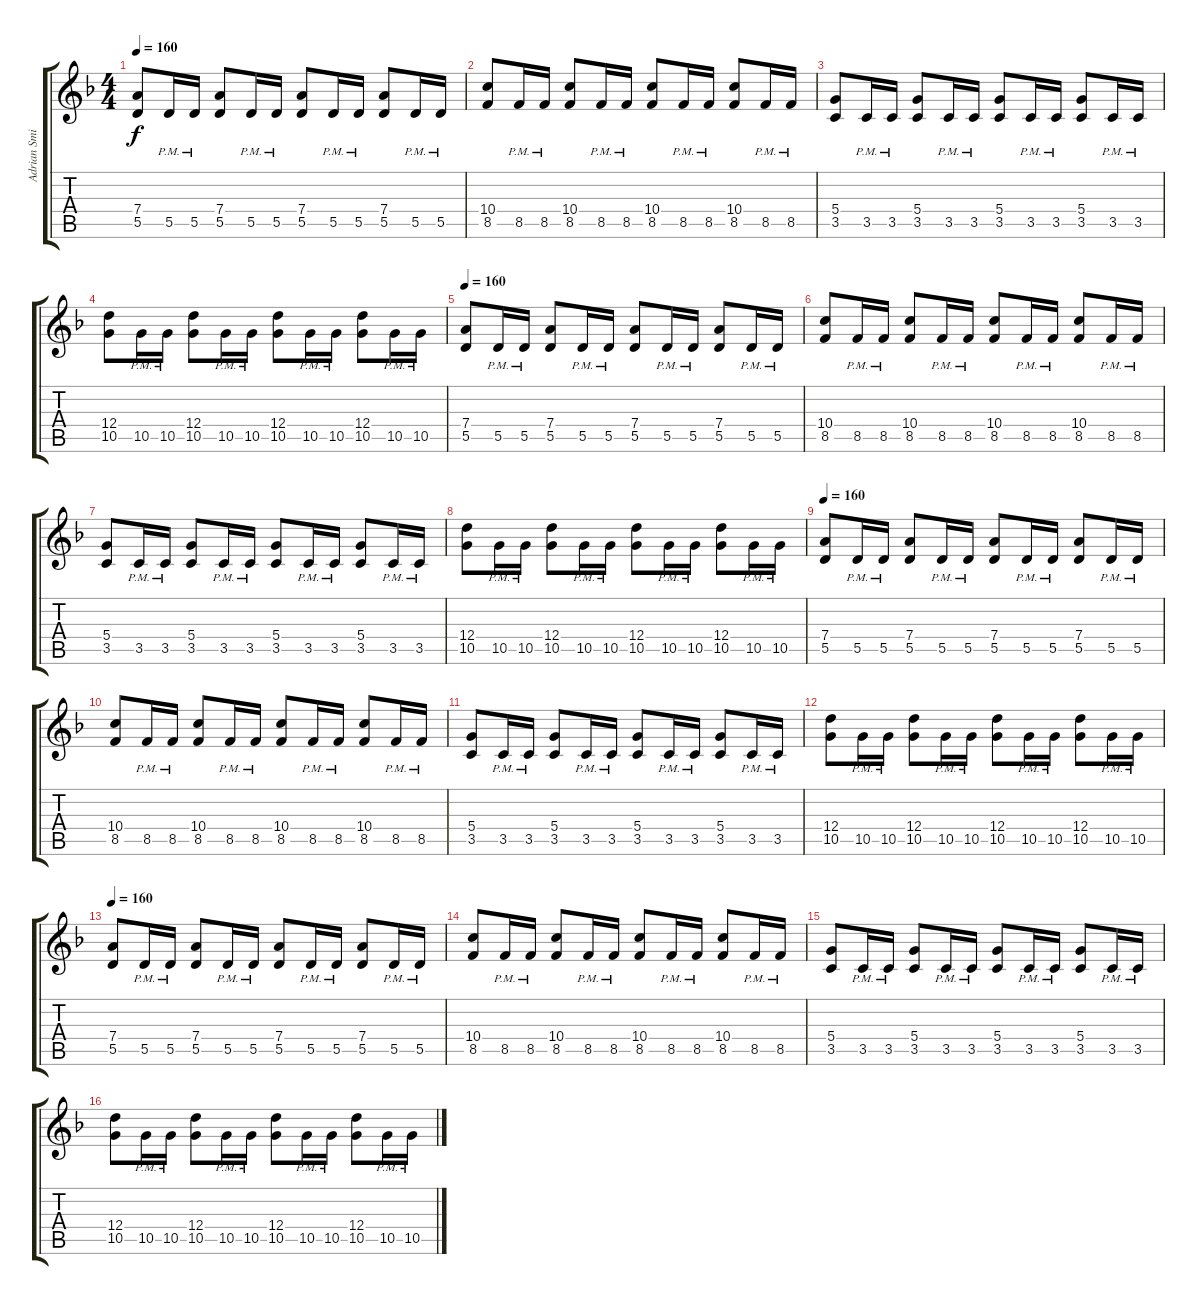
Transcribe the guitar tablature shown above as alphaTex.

\track ("Adrian Smith" "Adrian Smi") {instrument acousticguitarsteel}
\staff {score tabs}
\tuning (E4 B3 G3 D3 A2 E2) {hide}
\ts (4 4)
\tempo 160
\clef g2
\ks f
(7.4 5.5).8{dy f} 5.5{pm}.16 5.5{pm}.16 (7.4 5.5).8 5.5{pm}.16 5.5{pm}.16 (7.4 5.5).8 5.5{pm}.16 5.5{pm}.16 (7.4 5.5).8 5.5{pm}.16 5.5{pm}.16 |
(10.4 8.5).8 8.5{pm}.16 8.5{pm}.16 (10.4 8.5).8 8.5{pm}.16 8.5{pm}.16 (10.4 8.5).8 8.5{pm}.16 8.5{pm}.16 (10.4 8.5).8 8.5{pm}.16 8.5{pm}.16 |
(5.4 3.5).8 3.5{pm}.16 3.5{pm}.16 (5.4 3.5).8 3.5{pm}.16 3.5{pm}.16 (5.4 3.5).8 3.5{pm}.16 3.5{pm}.16 (5.4 3.5).8 3.5{pm}.16 3.5{pm}.16 |
(12.4 10.5).8 10.5{pm}.16 10.5{pm}.16 (12.4 10.5).8 10.5{pm}.16 10.5{pm}.16 (12.4 10.5).8 10.5{pm}.16 10.5{pm}.16 (12.4 10.5).8 10.5{pm}.16 10.5{pm}.16 |
\tempo 160
(7.4 5.5).8 5.5{pm}.16 5.5{pm}.16 (7.4 5.5).8 5.5{pm}.16 5.5{pm}.16 (7.4 5.5).8 5.5{pm}.16 5.5{pm}.16 (7.4 5.5).8 5.5{pm}.16 5.5{pm}.16 |
(10.4 8.5).8 8.5{pm}.16 8.5{pm}.16 (10.4 8.5).8 8.5{pm}.16 8.5{pm}.16 (10.4 8.5).8 8.5{pm}.16 8.5{pm}.16 (10.4 8.5).8 8.5{pm}.16 8.5{pm}.16 |
(5.4 3.5).8 3.5{pm}.16 3.5{pm}.16 (5.4 3.5).8 3.5{pm}.16 3.5{pm}.16 (5.4 3.5).8 3.5{pm}.16 3.5{pm}.16 (5.4 3.5).8 3.5{pm}.16 3.5{pm}.16 |
(12.4 10.5).8 10.5{pm}.16 10.5{pm}.16 (12.4 10.5).8 10.5{pm}.16 10.5{pm}.16 (12.4 10.5).8 10.5{pm}.16 10.5{pm}.16 (12.4 10.5).8 10.5{pm}.16 10.5{pm}.16 |
\tempo 160
(7.4 5.5).8 5.5{pm}.16 5.5{pm}.16 (7.4 5.5).8 5.5{pm}.16 5.5{pm}.16 (7.4 5.5).8 5.5{pm}.16 5.5{pm}.16 (7.4 5.5).8 5.5{pm}.16 5.5{pm}.16 |
(10.4 8.5).8 8.5{pm}.16 8.5{pm}.16 (10.4 8.5).8 8.5{pm}.16 8.5{pm}.16 (10.4 8.5).8 8.5{pm}.16 8.5{pm}.16 (10.4 8.5).8 8.5{pm}.16 8.5{pm}.16 |
(5.4 3.5).8 3.5{pm}.16 3.5{pm}.16 (5.4 3.5).8 3.5{pm}.16 3.5{pm}.16 (5.4 3.5).8 3.5{pm}.16 3.5{pm}.16 (5.4 3.5).8 3.5{pm}.16 3.5{pm}.16 |
(12.4 10.5).8 10.5{pm}.16 10.5{pm}.16 (12.4 10.5).8 10.5{pm}.16 10.5{pm}.16 (12.4 10.5).8 10.5{pm}.16 10.5{pm}.16 (12.4 10.5).8 10.5{pm}.16 10.5{pm}.16 |
\tempo 160
(7.4 5.5).8 5.5{pm}.16 5.5{pm}.16 (7.4 5.5).8 5.5{pm}.16 5.5{pm}.16 (7.4 5.5).8 5.5{pm}.16 5.5{pm}.16 (7.4 5.5).8 5.5{pm}.16 5.5{pm}.16 |
(10.4 8.5).8 8.5{pm}.16 8.5{pm}.16 (10.4 8.5).8 8.5{pm}.16 8.5{pm}.16 (10.4 8.5).8 8.5{pm}.16 8.5{pm}.16 (10.4 8.5).8 8.5{pm}.16 8.5{pm}.16 |
(5.4 3.5).8 3.5{pm}.16 3.5{pm}.16 (5.4 3.5).8 3.5{pm}.16 3.5{pm}.16 (5.4 3.5).8 3.5{pm}.16 3.5{pm}.16 (5.4 3.5).8 3.5{pm}.16 3.5{pm}.16 |
(12.4 10.5).8 10.5{pm}.16 10.5{pm}.16 (12.4 10.5).8 10.5{pm}.16 10.5{pm}.16 (12.4 10.5).8 10.5{pm}.16 10.5{pm}.16 (12.4 10.5).8 10.5{pm}.16 10.5{pm}.16
